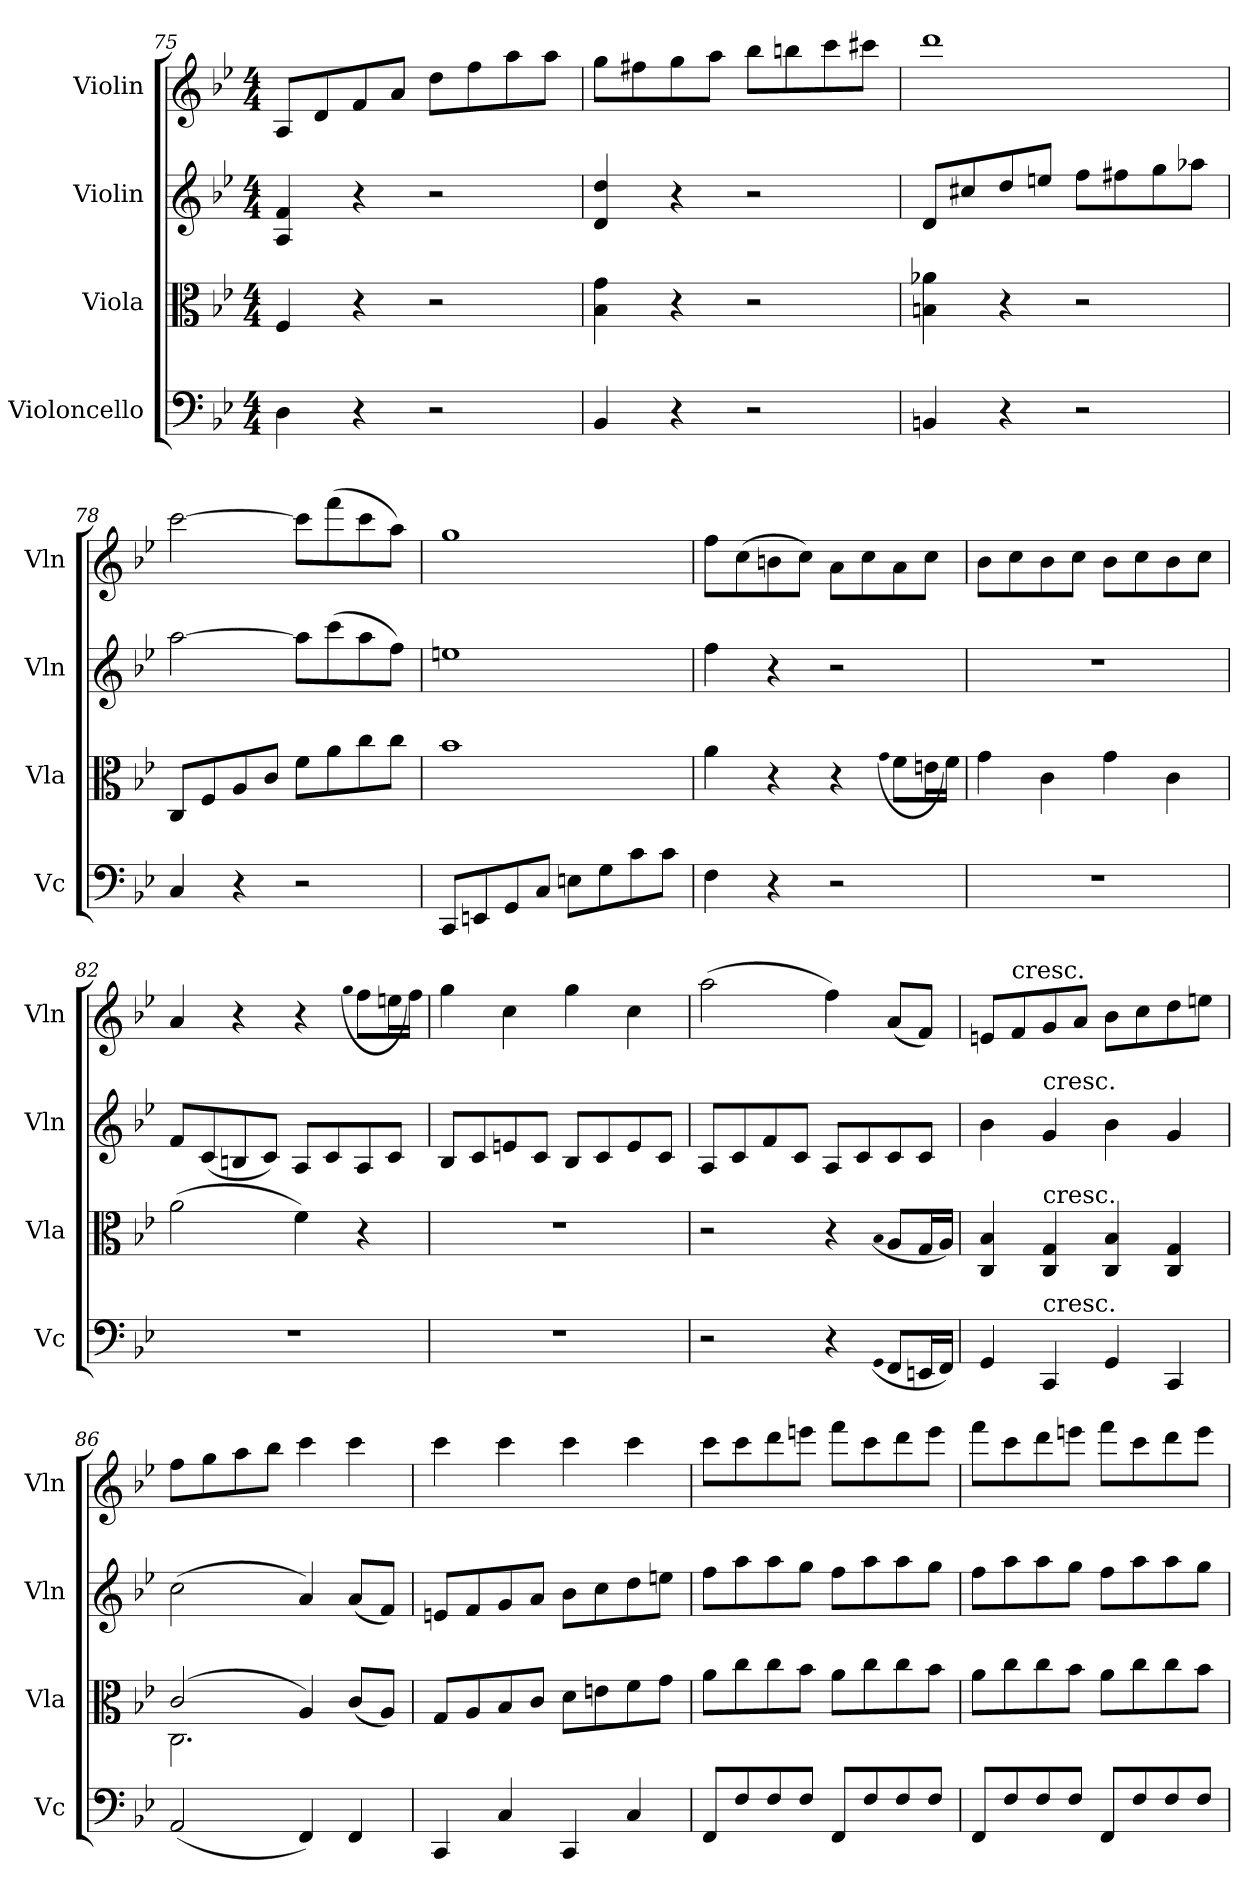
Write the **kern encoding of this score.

**kern	**kern	**kern	**kern
*part4	*part3	*part2	*part1
*staff4	*staff3	*staff2	*staff1
*I"Violoncello	*I"Viola	*I"Violin	*I"Violin
*I'Vc	*I'Vla	*I'Vln	*I'Vln
*clefF4	*clefC3	*clefG2	*clefG2
*k[b-e-]	*k[b-e-]	*k[b-e-]	*k[b-e-]
*B-:	*B-:	*B-:	*B-:
*M4/4	*M4/4	*M4/4	*M4/4
=75	=75	=75	=75
4D\	4F/	4A/ 4f/	8A/L
.	.	.	8d/
4r	4r	4r	8f/
.	.	.	8a/J
2r	2r	2r	8dd\L
.	.	.	8ff\
.	.	.	8aa\
.	.	.	8aa\J
=76	=76	=76	=76
4BB-/	4B-\ 4g\	4d/ 4dd/	8gg\L
.	.	.	8ff#X\
4r	4r	4r	8gg\
.	.	.	8aa\J
2r	2r	2r	8bb-\L
.	.	.	8bbn\
.	.	.	8ccc\
.	.	.	8ccc#X\J
=77	=77	=77	=77
4BBn/	4Bn\ 4a-X\	8d/L	1ddd
.	.	8cc#X/	.
4r	4r	8dd/	.
.	.	8een/J	.
2r	2r	8ff\L	.
.	.	8ff#X\	.
.	.	8gg\	.
.	.	8aa-X\J	.
=78	=78	=78	=78
4C/	8C/L	[2aa\	[2ccc\
.	8F/	.	.
4r	8A/	.	.
.	8c/J	.	.
2r	8f\L	8aa\L]	8ccc\L]
.	8a\	(8ccc\	(8fff\
.	8cc\	8aa\	8ccc\
.	8cc\J	8ff\J)	8aa\J)
=79	=79	=79	=79
8CC/L	1b-	1een	1gg
8EEn/	.	.	.
8GG/	.	.	.
8C/J	.	.	.
8En\L	.	.	.
8G\	.	.	.
8c\	.	.	.
8c\J	.	.	.
=80	=80	=80	=80
4F\	4a\	4ff\	8ff\L
.	.	.	(8cc\
4r	4r	4r	8bn\
.	.	.	8cc\J)
2r	4r	2r	8a\L
.	.	.	8cc\
.	(qg	.	.
.	8f\L	.	8a\
.	16en\L	.	8cc\J
.	16f\JJ)	.	.
=81	=81	=81	=81
1r	4g\	1r	8b-\L
.	.	.	8cc\
.	4c\	.	8b-\
.	.	.	8cc\J
.	4g\	.	8b-\L
.	.	.	8cc\
.	4c\	.	8b-\
.	.	.	8cc\J
=82	=82	=82	=82
1r	(2a\	8f/L	4a/
.	.	(8c/	.
.	.	8Bn/	4r
.	.	8c/J)	.
.	4f\)	8A/L	4r
.	.	8c/	.
.	.	.	(qgg
.	4r	8A/	8ff\L
.	.	8c/J	16een\L
.	.	.	16ff\JJ)
=83	=83	=83	=83
1r	1r	8B-/L	4gg\
.	.	8c/	.
.	.	8en/	4cc\
.	.	8c/J	.
.	.	8B-/L	4gg\
.	.	8c/	.
.	.	8e/	4cc\
.	.	8c/J	.
=84	=84	=84	=84
2r	2r	8A/L	(2aa\
.	.	8c/	.
.	.	8f/	.
.	.	8c/J	.
4r	4r	8A/L	4ff\)
.	.	8c/	.
(qGG	(qB-	.	.
8FF/L	8A/L	8c/	(8a/L
16EEn/L	16G/L	8c/J	8f/J)
16FF/JJ)	16A/JJ)	.	.
=85	=85	=85	=85
4GG/	4C/ 4B-/	4b-\	8en/L
!	!	!	!LO:TX:t=cresc.
.	.	.	8f/
!	!	!LO:TX:t=cresc.	!
!	!LO:TX:t=cresc.	!	!
!LO:TX:t=cresc.	!	!	!
4CC/	4C/ 4G/	4g/	8g/
.	.	.	8a/J
4GG/	4C/ 4B-/	4b-\	8b-\L
.	.	.	8cc\
4CC/	4C/ 4G/	4g/	8dd\
.	.	.	8een\J
=86	=86	=86	=86
*	*^	*	*
(2AA/	(2c/	2.C\	(2cc\	8ff\L
.	.	.	.	8gg\
.	.	.	.	8aa\
.	.	.	.	8bb-\J
4FF/)	4A/)	.	4a/)	4ccc\
4FF/	(8c/L	4ryy	(8a/L	4ccc\
.	8A/J)	.	8f/J)	.
*	*v	*v	*	*
=87	=87	=87	=87
4CC/	8G/L	8en/L	4ccc\
.	8A/	8f/	.
4C/	8B-/	8g/	4ccc\
.	8c/J	8a/J	.
4CC/	8d\L	8b-\L	4ccc\
.	8en\	8cc\	.
4C/	8f\	8dd\	4ccc\
.	8g\J	8een\J	.
=88	=88	=88	=88
8FF/L	8a\L	8ff\L	8ccc\L
8F/	8cc\	8aa\	8ccc\
8F/	8cc\	8aa\	8ddd\
8F/J	8b-\J	8gg\J	8eeen\J
8FF/L	8a\L	8ff\L	8fff\L
8F/	8cc\	8aa\	8ccc\
8F/	8cc\	8aa\	8ddd\
8F/J	8b-\J	8gg\J	8eee\J
=89	=89	=89	=89
8FF/L	8a\L	8ff\L	8fff\L
8F/	8cc\	8aa\	8ccc\
8F/	8cc\	8aa\	8ddd\
8F/J	8b-\J	8gg\J	8eeen\J
8FF/L	8a\L	8ff\L	8fff\L
8F/	8cc\	8aa\	8ccc\
8F/	8cc\	8aa\	8ddd\
8F/J	8b-\J	8gg\J	8eee\J
=	=	=	=
*-	*-	*-	*-
